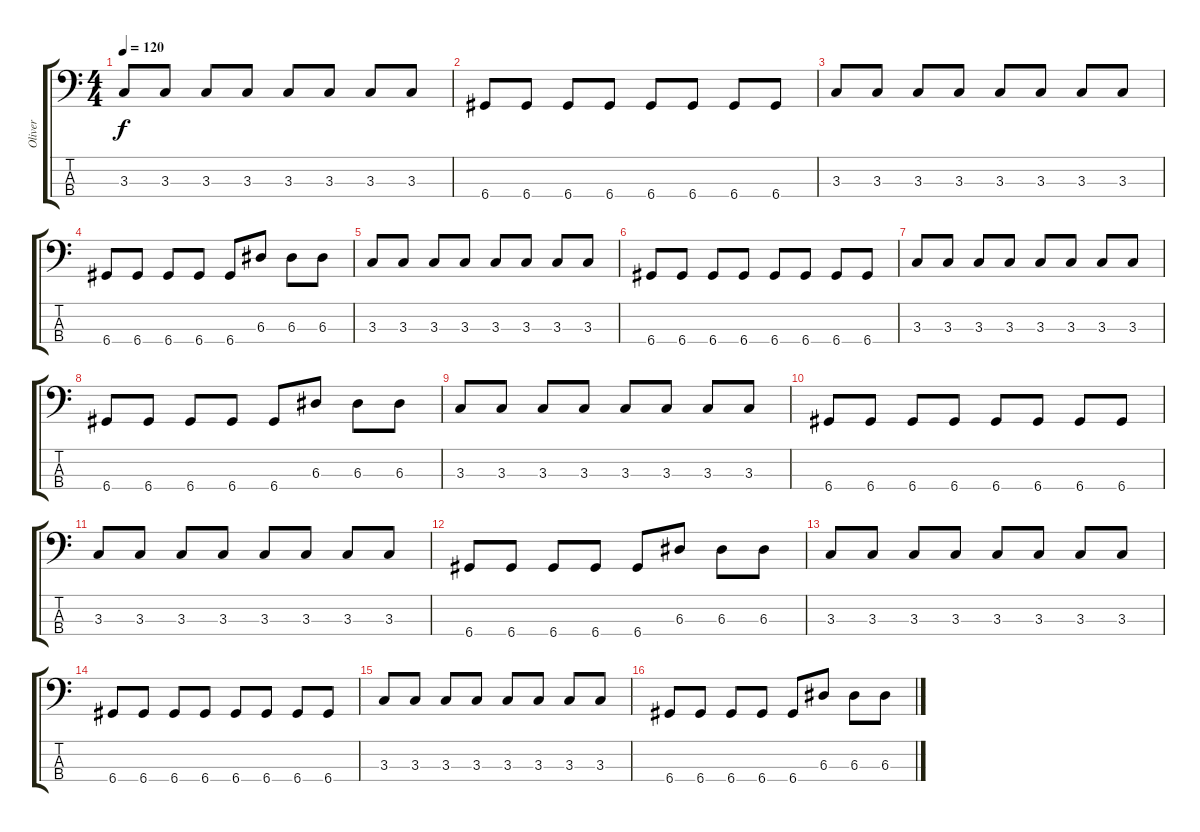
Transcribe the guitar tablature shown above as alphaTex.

\track ("Oliver" "Oliver") {instrument electricbassfinger}
\staff {score tabs}
\tuning (G2 D2 A1 D1) {hide}
\ts (4 4)
\tempo 120
\clef f4
\ks c
3.3.8{dy f} 3.3.8 3.3.8 3.3.8 3.3.8 3.3.8 3.3.8 3.3.8 |
6.4.8 6.4.8 6.4.8 6.4.8 6.4.8 6.4.8 6.4.8 6.4.8 |
3.3.8 3.3.8 3.3.8 3.3.8 3.3.8 3.3.8 3.3.8 3.3.8 |
6.4.8 6.4.8 6.4.8 6.4.8 6.4.8 6.3.8 6.3.8 6.3.8 |
3.3.8 3.3.8 3.3.8 3.3.8 3.3.8 3.3.8 3.3.8 3.3.8 |
6.4.8 6.4.8 6.4.8 6.4.8 6.4.8 6.4.8 6.4.8 6.4.8 |
3.3.8 3.3.8 3.3.8 3.3.8 3.3.8 3.3.8 3.3.8 3.3.8 |
6.4.8 6.4.8 6.4.8 6.4.8 6.4.8 6.3.8 6.3.8 6.3.8 |
3.3.8 3.3.8 3.3.8 3.3.8 3.3.8 3.3.8 3.3.8 3.3.8 |
6.4.8 6.4.8 6.4.8 6.4.8 6.4.8 6.4.8 6.4.8 6.4.8 |
3.3.8 3.3.8 3.3.8 3.3.8 3.3.8 3.3.8 3.3.8 3.3.8 |
6.4.8 6.4.8 6.4.8 6.4.8 6.4.8 6.3.8 6.3.8 6.3.8 |
3.3.8 3.3.8 3.3.8 3.3.8 3.3.8 3.3.8 3.3.8 3.3.8 |
6.4.8 6.4.8 6.4.8 6.4.8 6.4.8 6.4.8 6.4.8 6.4.8 |
3.3.8 3.3.8 3.3.8 3.3.8 3.3.8 3.3.8 3.3.8 3.3.8 |
6.4.8 6.4.8 6.4.8 6.4.8 6.4.8 6.3.8 6.3.8 6.3.8
